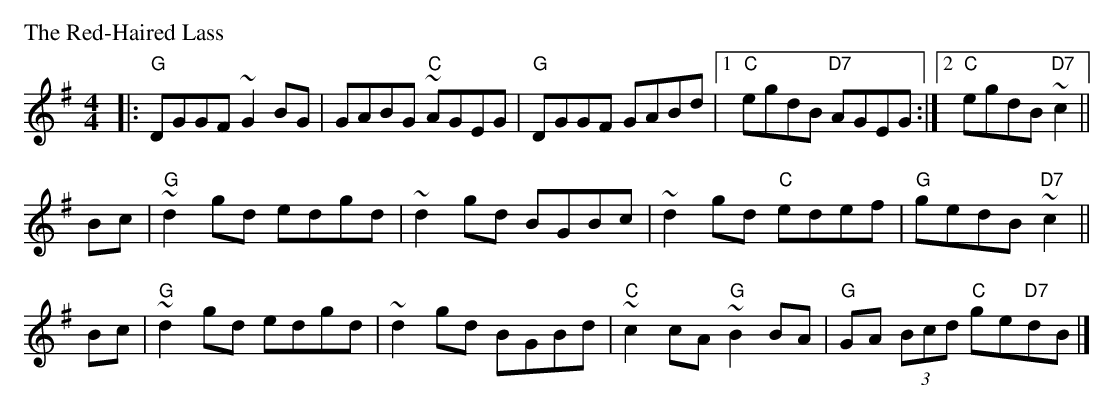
X:1
P: The Red-Haired Lass
M: 4/4
K: G
|: "G"DGGF ~G2 BG | GABG "C"~AGEG | "G"DGGF GABd |1 "C"egdB "D7"AGEG :|2 "C"egdB "D7"~c2 ||
Bc | "G"~d2 gd edgd | ~d2gd BGBc | ~d2 gd "C"edef | "G"gedB "D7"~c2 ||
Bc | "G"~d2 gd edgd | ~d2gd BGBd | "C"~c2 cA "G"~B2 BA | "G"GA (3Bcd "C"ge"D7"dB |]
